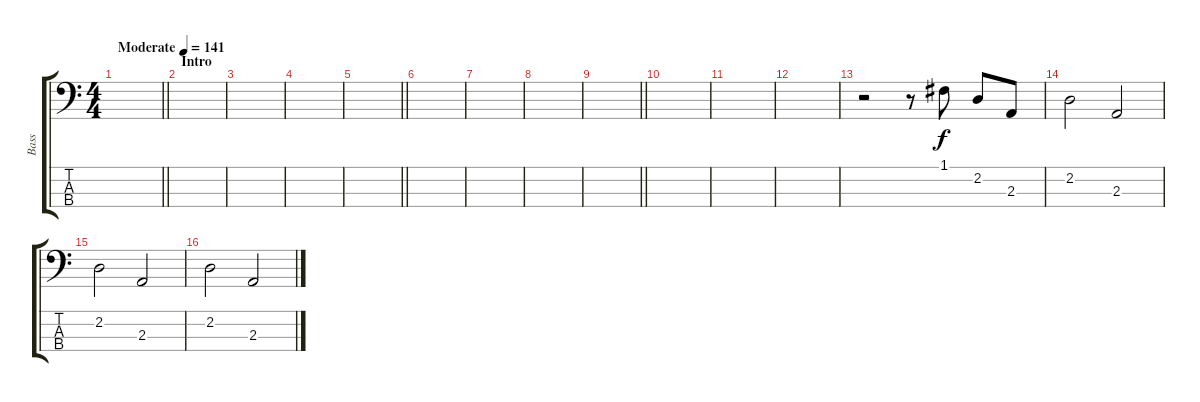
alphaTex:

\track ("Bass" "Bass") {instrument electricbassfinger}
\staff {score tabs}
\tuning (F2 C2 G1 D1) {hide}
\ts (4 4)
\tempo (141 "Moderate")
\clef f4
\barLineRight lightlight
\ks c
|
\section ("" "Intro")
|
|
|
\barLineRight lightlight
|
|
|
|
\barLineRight lightlight
|
|
|
|
r.2 r.8 1.1.8 2.2.8 2.3.8 |
2.2.2 2.3.2 |
2.2.2 2.3.2 |
2.2.2 2.3.2
